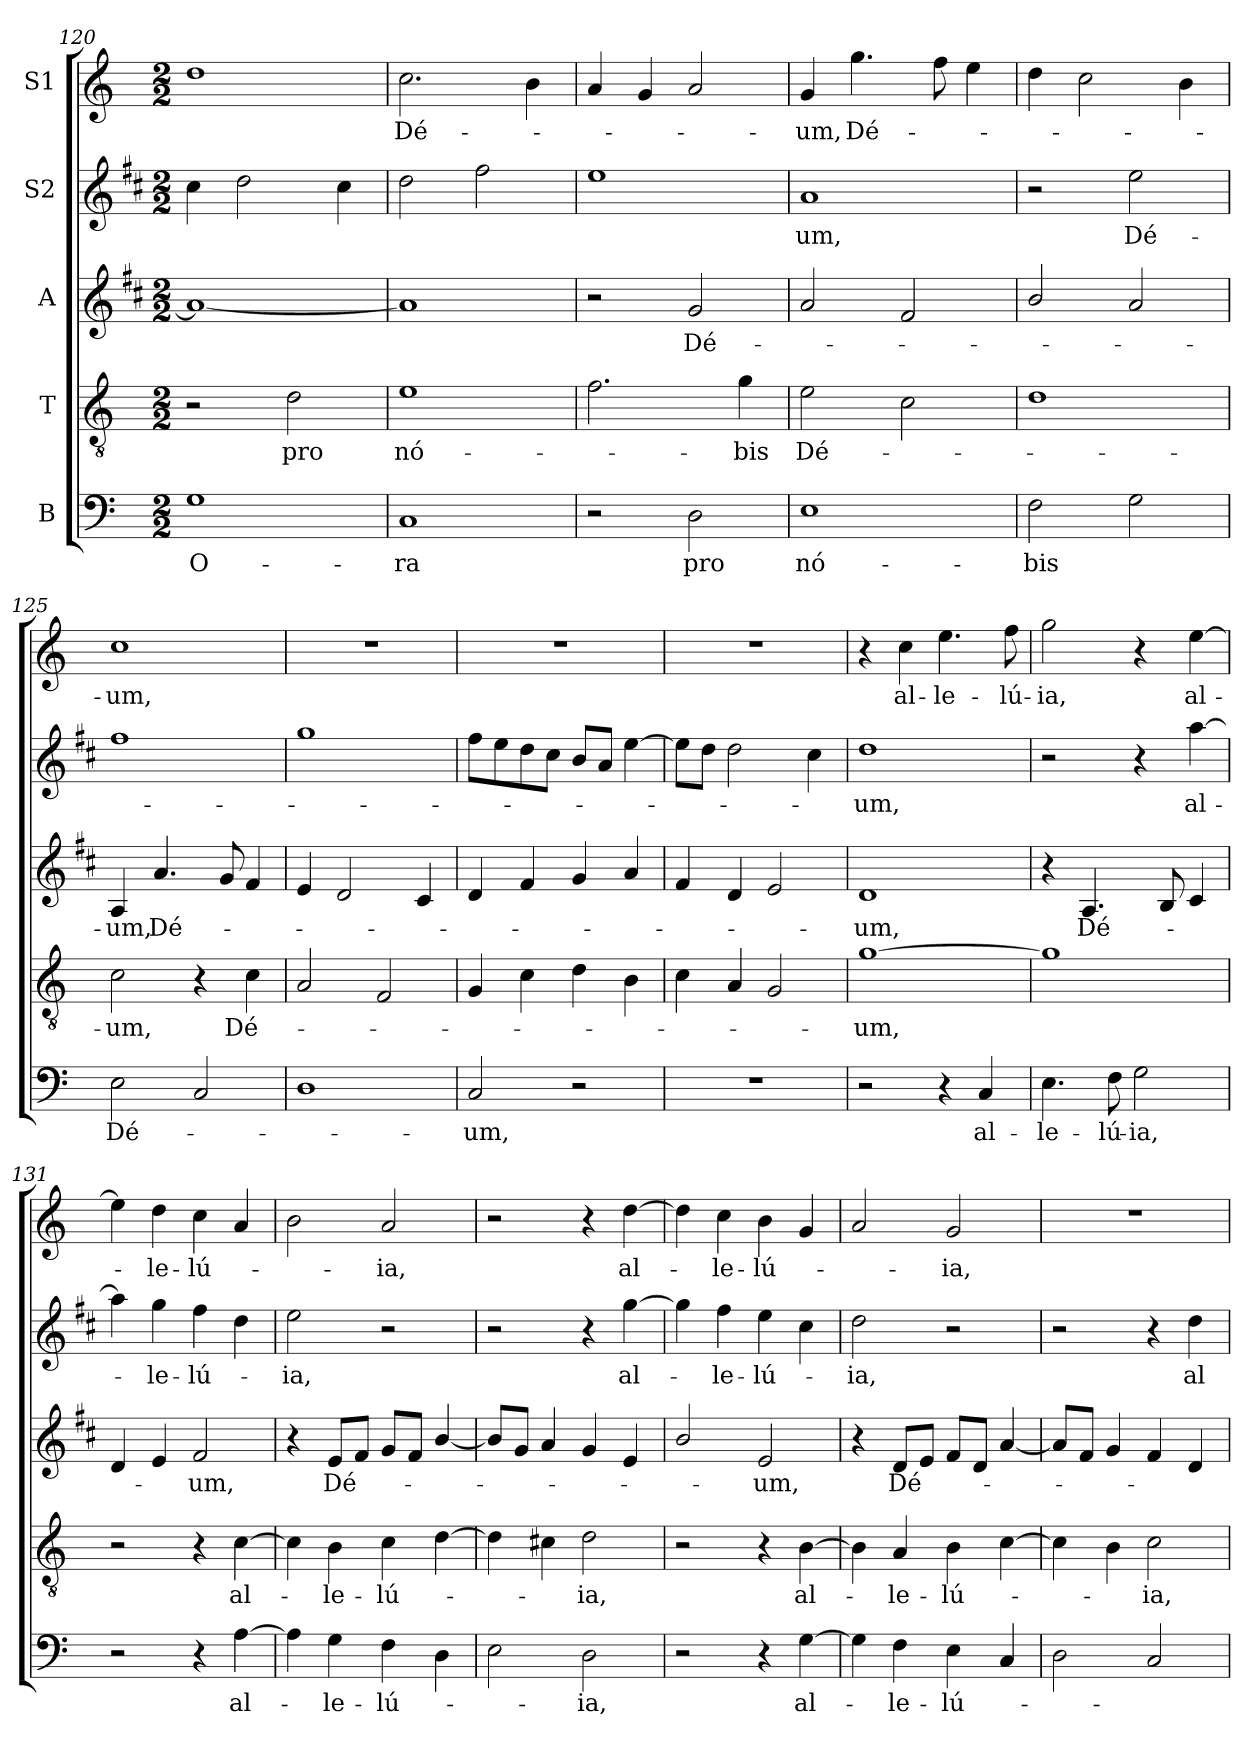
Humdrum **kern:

**kern	**text	**kern	**text	**kern	**text	**kern	**text	**kern	**text
*part5	*part5	*part4	*part4	*part3	*part3	*part2	*part2	*part1	*part1
*staff5	*staff5	*staff4	*staff4	*staff3	*staff3	*staff2	*staff2	*staff1	*staff1
*I"B	*	*I"T	*	*I"A	*	*I"S2	*	*I"S1	*
*clefF4	*	*clefGv2	*	*clefG2	*	*clefG2	*	*clefG2	*
*	*	*	*	*ITrd1c2	*	*ITrd1c2	*	*	*
*k[]	*	*k[]	*	*k[]	*	*k[]	*	*k[]	*
*C:	*	*C:	*	*C:	*	*C:	*	*C:	*
*M2/2	*	*M2/2	*	*M2/2	*	*M2/2	*	*M2/2	*
=120	=120	=120	=120	=120	=120	=120	=120	=120	=120
!	!LO:LY:b	!	!	!	!	!	!	!	!
1G	O-	2r	.	1g_	.	4b\	.	1dd	.
.	.	.	.	.	.	2cc\	.	.	.
!	!	!	!LO:LY:b	!	!	!	!	!	!
.	.	2d\	pro	.	.	.	.	.	.
.	.	.	.	.	.	4b\	.	.	.
=121	=121	=121	=121	=121	=121	=121	=121	=121	=121
!	!LO:LY:b	!	!LO:LY:b	!	!	!	!	!	!LO:LY:b
1C	-ra	1e	nó-	1g]	.	2cc\	.	2.cc\	Dé-
.	.	.	.	.	.	2ee\	.	.	.
.	.	.	.	.	.	.	.	4b\	.
=122	=122	=122	=122	=122	=122	=122	=122	=122	=122
2r	.	2.f\	.	2r	.	1dd	.	4a/	.
.	.	.	.	.	.	.	.	4g/	.
!	!LO:LY:b	!	!	!	!LO:LY:b	!	!	!	!
2D\	pro	.	.	2f/	Dé-	.	.	2a/	.
!	!	!	!LO:LY:b	!	!	!	!	!	!
.	.	4g\	-bis	.	.	.	.	.	.
!!LO:LB:g=z
=123	=123	=123	=123	=123	=123	=123	=123	=123	=123
!	!LO:LY:b	!	!LO:LY:b	!	!	!	!LO:LY:b	!	!LO:LY:b
1E	nó-	2e\	Dé-	2g/	.	1g	-um,	4g/	-um,
!	!	!	!	!	!	!	!	!	!LO:LY:b
.	.	.	.	.	.	.	.	4.gg\	Dé-
.	.	2c\	.	2e/	.	.	.	.	.
.	.	.	.	.	.	.	.	8ff\	.
.	.	.	.	.	.	.	.	4ee\	.
=124	=124	=124	=124	=124	=124	=124	=124	=124	=124
!	!LO:LY:b	!	!	!	!	!	!	!	!
2F\	-bis	1d	.	2a/	.	2r	.	4dd\	.
.	.	.	.	.	.	.	.	2cc\	.
!	!	!	!	!	!	!	!LO:LY:b	!	!
2G\	.	.	.	2g/	.	2dd\	Dé-	.	.
.	.	.	.	.	.	.	.	4b\	.
=125	=125	=125	=125	=125	=125	=125	=125	=125	=125
!	!LO:LY:b	!	!LO:LY:b	!	!LO:LY:b	!	!	!	!LO:LY:b
2E\	Dé-	2c\	-um,	4G/	-um,	1ee	.	1cc	-um,
!	!	!	!	!	!LO:LY:b	!	!	!	!
.	.	.	.	4.g/	Dé-	.	.	.	.
2C/	.	4r	.	.	.	.	.	.	.
.	.	.	.	8f/	.	.	.	.	.
!	!	!	!LO:LY:b	!	!	!	!	!	!
.	.	4c\	Dé-	4e/	.	.	.	.	.
=126	=126	=126	=126	=126	=126	=126	=126	=126	=126
1D	.	2A/	.	4d/	.	1ff	.	1r	.
.	.	.	.	2c/	.	.	.	.	.
.	.	2F/	.	.	.	.	.	.	.
.	.	.	.	4B/	.	.	.	.	.
=127	=127	=127	=127	=127	=127	=127	=127	=127	=127
!	!LO:LY:b	!	!	!	!	!	!	!	!
2C/	-um,	4G/	.	4c/	.	8ee\L	.	1r	.
.	.	.	.	.	.	8dd\	.	.	.
.	.	4c\	.	4e/	.	8cc\	.	.	.
.	.	.	.	.	.	8b\J	.	.	.
2r	.	4d\	.	4f/	.	8a/L	.	.	.
.	.	.	.	.	.	8g/J	.	.	.
.	.	4B\	.	4g/	.	[4dd\	.	.	.
=128	=128	=128	=128	=128	=128	=128	=128	=128	=128
1r	.	4c\	.	4e/	.	8dd\L]	.	1r	.
.	.	.	.	.	.	8cc\J	.	.	.
.	.	4A/	.	4c/	.	2cc\	.	.	.
.	.	2G/	.	2d/	.	.	.	.	.
.	.	.	.	.	.	4b\	.	.	.
!!LO:PB:g=z
=129	=129	=129	=129	=129	=129	=129	=129	=129	=129
!	!	!	!LO:LY:b	!	!LO:LY:b	!	!LO:LY:b	!	!
2r	.	[1g	-um,	1c	-um,	1cc	-um,	4r	.
!	!	!	!	!	!	!	!	!	!LO:LY:b
.	.	.	.	.	.	.	.	4cc\	al-
!	!	!	!	!	!	!	!	!	!LO:LY:b
4r	.	.	.	.	.	.	.	4.ee\	-le-
!	!LO:LY:b	!	!	!	!	!	!	!	!
4C/	al-	.	.	.	.	.	.	.	.
!	!	!	!	!	!	!	!	!	!LO:LY:b
.	.	.	.	.	.	.	.	8ff\	-lú-
=130	=130	=130	=130	=130	=130	=130	=130	=130	=130
!	!LO:LY:b	!	!	!	!	!	!	!	!LO:LY:b
4.E\	-le-	1g]	.	4r	.	2r	.	2gg\	-ia,
!	!	!	!	!	!LO:LY:b	!	!	!	!
.	.	.	.	4.G/	Dé-	.	.	.	.
!	!LO:LY:b	!	!	!	!	!	!	!	!
8F\	-lú-	.	.	.	.	.	.	.	.
!	!LO:LY:b	!	!	!	!	!	!	!	!
2G\	-ia,	.	.	.	.	4r	.	4r	.
.	.	.	.	8A/	.	.	.	.	.
!	!	!	!	!	!	!	!LO:LY:b	!	!LO:LY:b
.	.	.	.	4B/	.	[4gg\	al-	[4ee\	al-
=131	=131	=131	=131	=131	=131	=131	=131	=131	=131
2r	.	2r	.	4c/	.	4gg\]	.	4ee\]	.
!	!	!	!	!	!	!	!LO:LY:b	!	!LO:LY:b
.	.	.	.	4d/	.	4ff\	-le-	4dd\	-le-
!	!	!	!	!	!LO:LY:b	!	!LO:LY:b	!	!LO:LY:b
4r	.	4r	.	2e/	-um,	4ee\	-lú-	4cc\	-lú-
!	!LO:LY:b	!	!LO:LY:b	!	!	!	!	!	!
[4A\	al-	[4c\	al-	.	.	4cc\	.	4a/	.
=132	=132	=132	=132	=132	=132	=132	=132	=132	=132
!	!	!	!	!	!	!	!LO:LY:b	!	!
4A\]	.	4c\]	.	4r	.	2dd\	-ia,	2b\	.
!	!LO:LY:b	!	!LO:LY:b	!	!LO:LY:b	!	!	!	!
4G\	-le-	4B\	-le-	8d/L	Dé-	.	.	.	.
.	.	.	.	8e/J	.	.	.	.	.
!	!LO:LY:b	!	!LO:LY:b	!	!	!	!	!	!LO:LY:b
4F\	-lú-	4c\	-lú-	8f/L	.	2r	.	2a/	-ia,
.	.	.	.	8e/J	.	.	.	.	.
4D\	.	[4d\	.	[4a/	.	.	.	.	.
=133	=133	=133	=133	=133	=133	=133	=133	=133	=133
2E\	.	4d\]	.	8a/L]	.	2r	.	2r	.
.	.	.	.	8f/J	.	.	.	.	.
.	.	4c#\	.	4g/	.	.	.	.	.
!	!LO:LY:b	!	!LO:LY:b	!	!	!	!	!	!
2D\	-ia,	2d\	-ia,	4f/	.	4r	.	4r	.
!	!	!	!	!	!	!	!LO:LY:b	!	!LO:LY:b
.	.	.	.	4d/	.	[4ff\	al-	[4dd\	al-
=134	=134	=134	=134	=134	=134	=134	=134	=134	=134
2r	.	2r	.	2a/	.	4ff\]	.	4dd\]	.
!	!	!	!	!	!	!	!LO:LY:b	!	!LO:LY:b
.	.	.	.	.	.	4ee\	-le-	4cc\	-le-
!	!	!	!	!	!LO:LY:b	!	!LO:LY:b	!	!LO:LY:b
4r	.	4r	.	2d/	-um,	4dd\	-lú-	4b\	-lú-
!	!LO:LY:b	!	!LO:LY:b	!	!	!	!	!	!
[4G\	al-	[4B\	al-	.	.	4b\	.	4g/	.
!!LO:LB:g=z
=135	=135	=135	=135	=135	=135	=135	=135	=135	=135
!	!	!	!	!	!	!	!LO:LY:b	!	!
4G\]	.	4B\]	.	4r	.	2cc\	-ia,	2a/	.
!	!LO:LY:b	!	!LO:LY:b	!	!LO:LY:b	!	!	!	!
4F\	-le-	4A/	-le-	8c/L	Dé-	.	.	.	.
.	.	.	.	8d/J	.	.	.	.	.
!	!LO:LY:b	!	!LO:LY:b	!	!	!	!	!	!LO:LY:b
4E\	-lú-	4B\	-lú-	8e/L	.	2r	.	2g/	-ia,
.	.	.	.	8c/J	.	.	.	.	.
4C/	.	[4c\	.	[4g/	.	.	.	.	.
=136	=136	=136	=136	=136	=136	=136	=136	=136	=136
2D\	.	4c\]	.	8g/L]	.	2r	.	1r	.
.	.	.	.	8e/J	.	.	.	.	.
.	.	4B\	.	4f/	.	.	.	.	.
!	!	!	!LO:LY:b	!	!	!	!	!	!
2C/	.	2c\	-ia,	4e/	.	4r	.	.	.
!	!	!	!	!	!	!	!LO:LY:b	!	!
.	.	.	.	4c/	.	4cc\	al-	.	.
=	=	=	=	=	=	=	=	=	=
*-	*-	*-	*-	*-	*-	*-	*-	*-	*-
